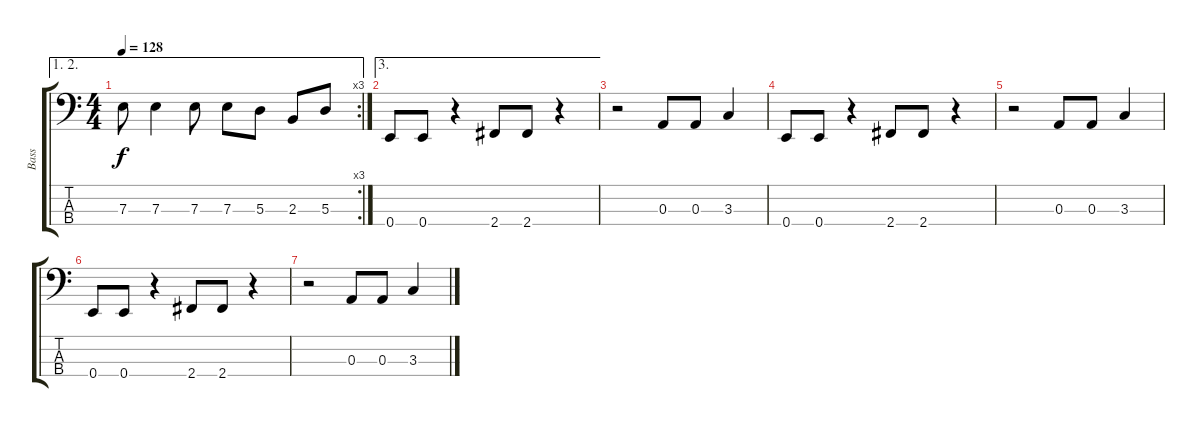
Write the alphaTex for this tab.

\track ("Bass" "Bass") {instrument electricbassfinger}
\staff {score tabs}
\tuning (G2 D2 A1 E1) {hide}
\ae (1 2)
\rc 3
\ts (4 4)
\tempo 128
\clef f4
\ks c
7.3.8{dy f} 7.3.4 7.3.8 7.3.8 5.3.8 2.3.8 5.3.8 |
\ae 3
0.4.8 0.4.8 r.4 2.4.8 2.4.8 r.4 |
r.2 0.3.8 0.3.8 3.3.4 |
0.4.8 0.4.8 r.4 2.4.8 2.4.8 r.4 |
r.2 0.3.8 0.3.8 3.3.4 |
0.4.8 0.4.8 r.4 2.4.8 2.4.8 r.4 |
r.2 0.3.8 0.3.8 3.3.4
